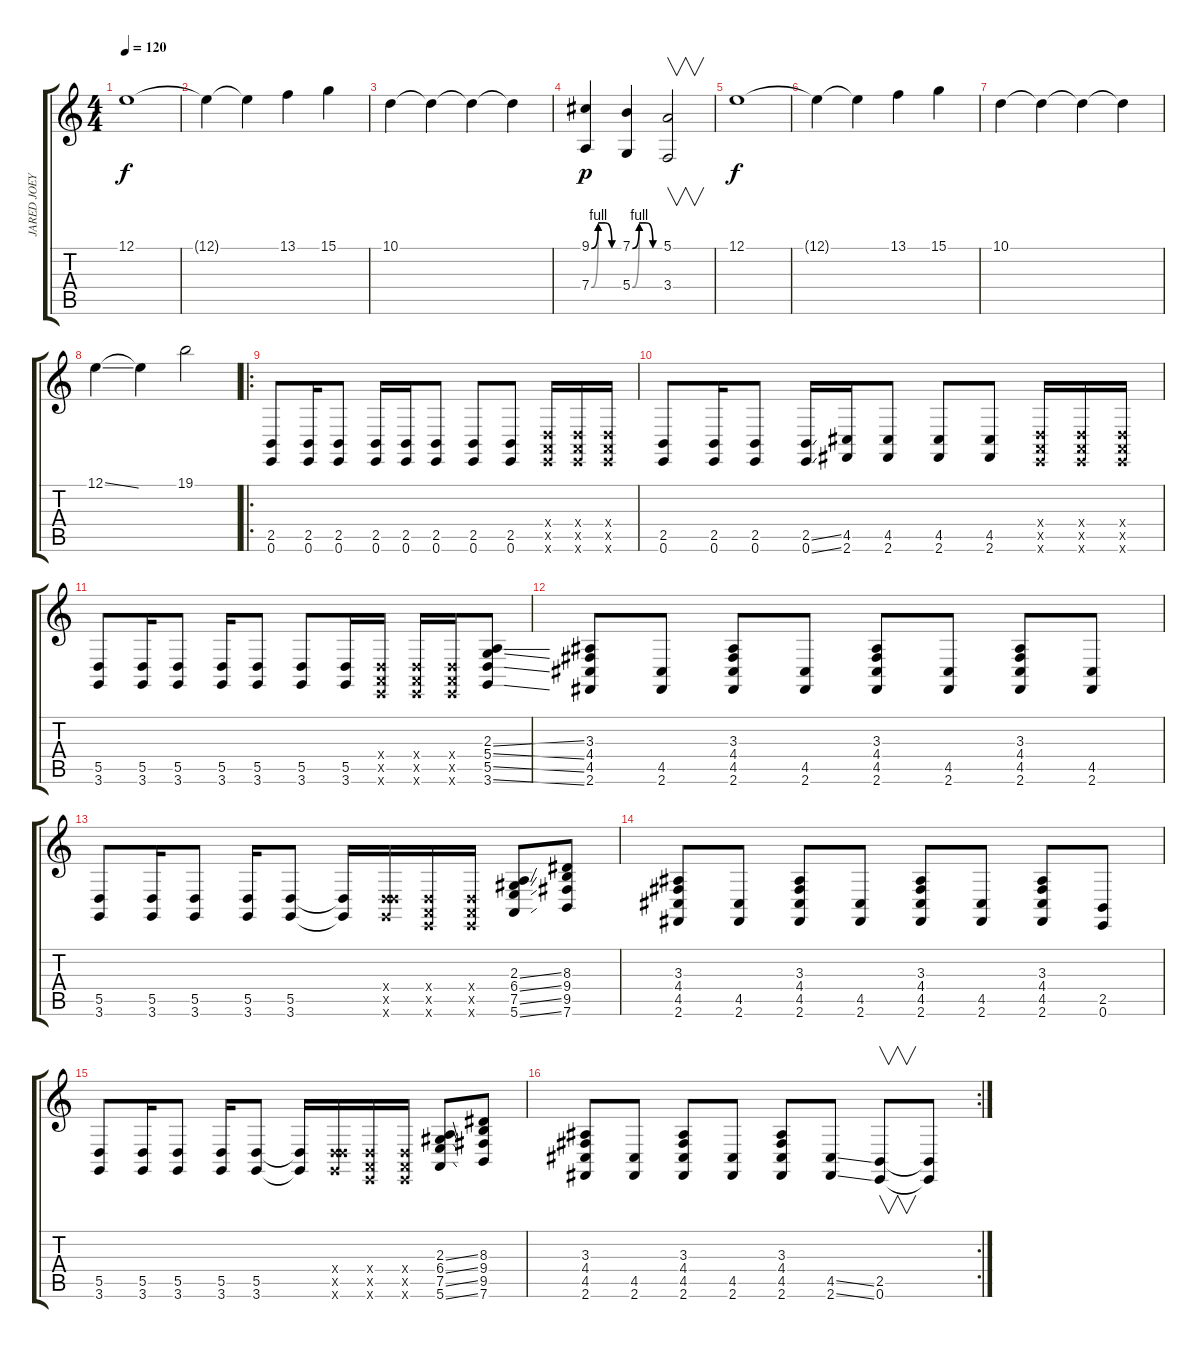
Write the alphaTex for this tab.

\track ("JARED JOEY" "JARED JOEY") {instrument pad5bowed}
\staff {score tabs}
\tuning (E4 B3 G3 D3 A2 E2) {hide}
\ts (4 4)
\tempo 120
\clef g2
\ks c
12.1.1{dy f instrument pad5bowed} |
12.1{t}.4 12.1{t}.4 13.1.4 15.1.4 |
10.1.4 10.1{t}.4 10.1{t}.4 10.1{t}.4 |
(9.1{be (custom 0 0 15 4 30 4 45 0 60 0)} 7.4{be (custom 0 0 15 4 30 4 45 0 60 0)}).4{dy p} (7.1{be (custom 0 0 15 4 30 4 45 0 60 0)} 5.4{be (custom 0 0 15 4 30 4 45 0 60 0)}).4 (5.1 3.4).2{v} |
12.1.1{dy f} |
12.1{t}.4 12.1{t}.4 13.1.4 15.1.4 |
10.1.4 10.1{t}.4 10.1{t}.4 10.1{t}.4 |
12.1{ss}.4 12.1{t}.4 19.1.2 |
\ro
(2.5 0.6).8{volume 16 balance 0 instrument distortionguitar} (2.5 0.6).16 (2.5 0.6).8 (2.5 0.6).16 (2.5 0.6).16 (2.5 0.6).8 (2.5 0.6).8 (2.5 0.6).8 (0.4{x} 0.5{x} 0.6{x}).16 (0.4{x} 0.5{x} 0.6{x}).16 (0.4{x} 0.5{x} 0.6{x}).16 |
(2.5 0.6).8 (2.5 0.6).16 (2.5 0.6).8 (2.5{ss} 0.6{ss}).16 (4.5 2.6).16 (4.5 2.6).8 (4.5 2.6).8 (4.5 2.6).8 (0.4{x} 0.5{x} 0.6{x}).16 (0.4{x} 0.5{x} 0.6{x}).16 (0.4{x} 0.5{x} 0.6{x}).16 |
(5.5 3.6).8 (5.5 3.6).16 (5.5 3.6).8 (5.5 3.6).16 (5.5 3.6).8 (5.5 3.6).8 (5.5 3.6).16 (0.4{x} 0.5{x} 0.6{x}).16 (0.4{x} 0.5{x} 0.6{x}).16 (0.4{x} 0.5{x} 0.6{x}).16 (2.3{ss} 5.4{ss} 5.5{ss} 3.6{ss}).8 |
(3.3 4.4 4.5 2.6).8 (4.5 2.6).8 (3.3 4.4 4.5 2.6).8 (4.5 2.6).8 (3.3 4.4 4.5 2.6).8 (4.5 2.6).8 (3.3 4.4 4.5 2.6).8 (4.5 2.6).8 |
(5.5 3.6).8 (5.5 3.6).16 (5.5 3.6).8 (5.5 3.6).16 (5.5 3.6).8 (5.5{t} 3.6{t}).16 (0.4{x} 5.5{x} 3.6{x}).16 (0.4{x} 0.5{x} 0.6{x}).16 (0.4{x} 0.5{x} 0.6{x}).16 (2.3{ss} 6.4{ss} 7.5{ss} 5.6{ss}).8 (8.3 9.4 9.5 7.6).8 |
(3.3 4.4 4.5 2.6).8 (4.5 2.6).8 (3.3 4.4 4.5 2.6).8 (4.5 2.6).8 (3.3 4.4 4.5 2.6).8 (4.5 2.6).8 (3.3 4.4 4.5 2.6).8 (2.5 0.6).8 |
(5.5 3.6).8 (5.5 3.6).16 (5.5 3.6).8 (5.5 3.6).16 (5.5 3.6).8 (5.5{t} 3.6{t}).16 (0.4{x} 5.5{x} 3.6{x}).16 (0.4{x} 0.5{x} 0.6{x}).16 (0.4{x} 0.5{x} 0.6{x}).16 (2.3{ss} 6.4{ss} 7.5{ss} 5.6{ss}).8 (8.3 9.4 9.5 7.6).8 |
\rc 2
(3.3 4.4 4.5 2.6).8 (4.5 2.6).8 (3.3 4.4 4.5 2.6).8 (4.5 2.6).8 (3.3 4.4 4.5 2.6).8 (4.5{ss} 2.6{ss}).8 (2.5 0.6).8{v} (2.5{t} 0.6{t}).8
